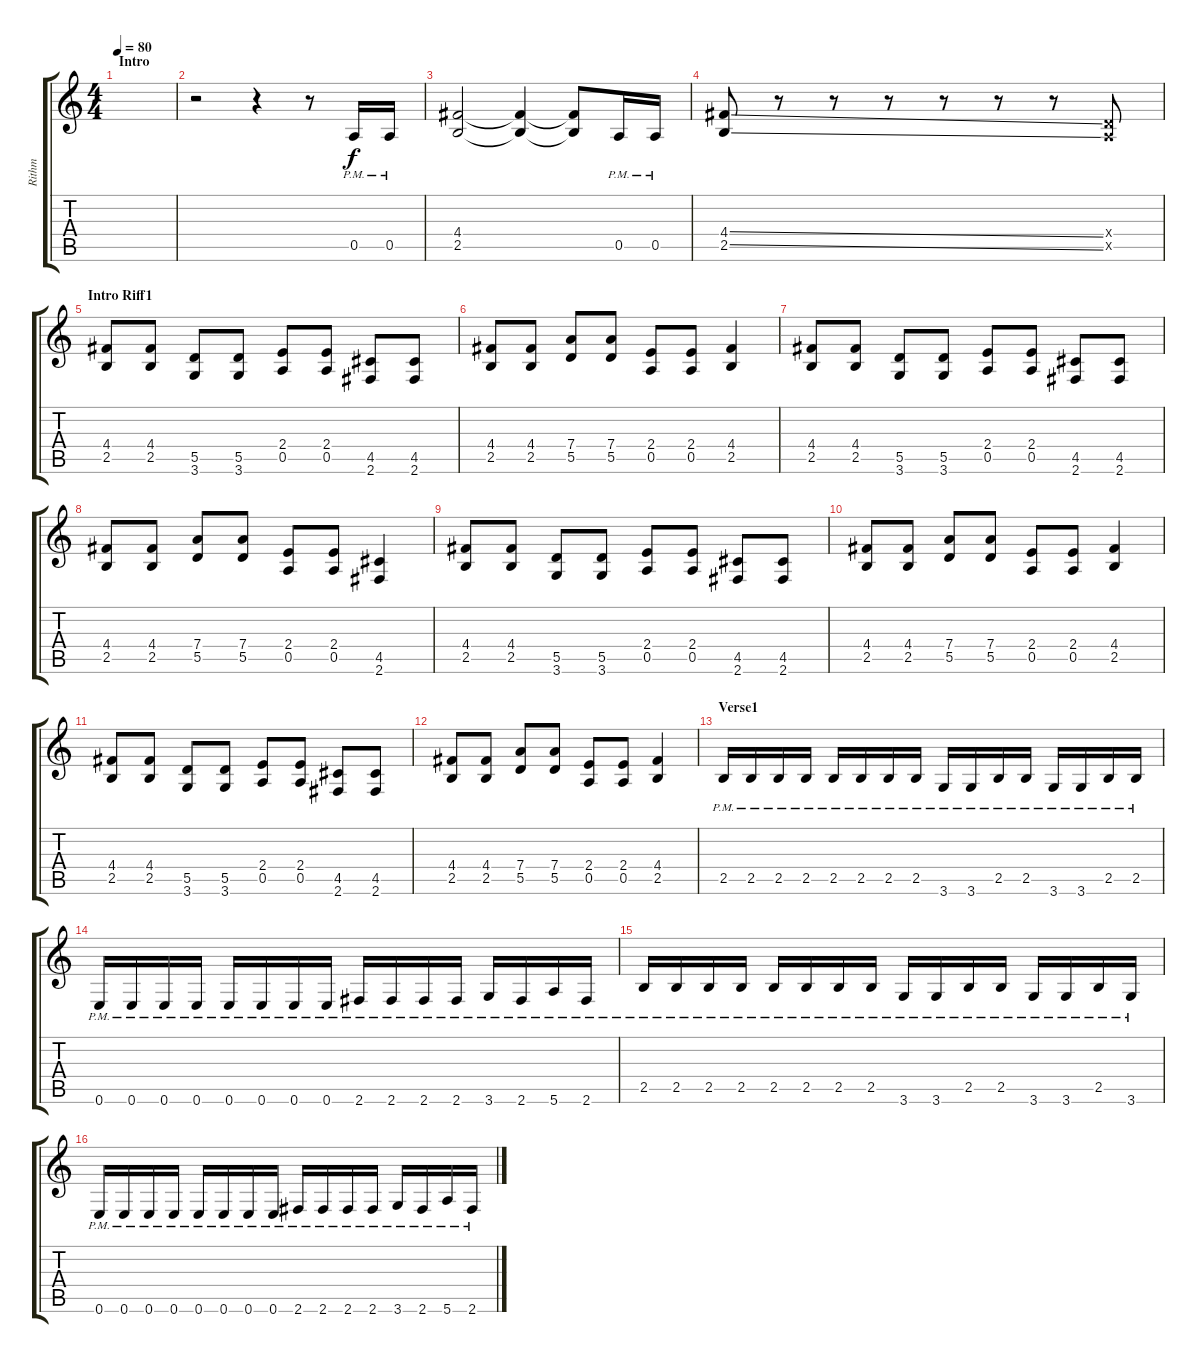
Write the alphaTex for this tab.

\track ("Rithm" "Rithm") {instrument distortionguitar}
\staff {score tabs}
\tuning (E4 B3 G3 D3 A2 E2) {hide}
\ts (4 4)
\section ("" "Intro")
\tempo 80
\clef g2
\ks c
|
r.2 r.4 r.8 0.5{pm}.16 0.5{pm}.16 |
(4.4 2.5).2 (4.4{t} 2.5{t}).4 (4.4{t} 2.5{t}).8 0.5{pm}.16 0.5{pm}.16 |
(4.4{ss} 2.5{ss}).8 r.8 r.8 r.8 r.8 r.8 r.8 (0.4{x} 0.5{x}).8 |
\section ("" "Intro Riff1")
(4.4 2.5).8 (4.4 2.5).8 (5.5 3.6).8 (5.5 3.6).8 (2.4 0.5).8 (2.4 0.5).8 (4.5 2.6).8 (4.5 2.6).8 |
(4.4 2.5).8 (4.4 2.5).8 (7.4 5.5).8 (7.4 5.5).8 (2.4 0.5).8 (2.4 0.5).8 (4.4 2.5).4 |
(4.4 2.5).8 (4.4 2.5).8 (5.5 3.6).8 (5.5 3.6).8 (2.4 0.5).8 (2.4 0.5).8 (4.5 2.6).8 (4.5 2.6).8 |
(4.4 2.5).8 (4.4 2.5).8 (7.4 5.5).8 (7.4 5.5).8 (2.4 0.5).8 (2.4 0.5).8 (4.5 2.6).4 |
(4.4 2.5).8 (4.4 2.5).8 (5.5 3.6).8 (5.5 3.6).8 (2.4 0.5).8 (2.4 0.5).8 (4.5 2.6).8 (4.5 2.6).8 |
(4.4 2.5).8 (4.4 2.5).8 (7.4 5.5).8 (7.4 5.5).8 (2.4 0.5).8 (2.4 0.5).8 (4.4 2.5).4 |
(4.4 2.5).8 (4.4 2.5).8 (5.5 3.6).8 (5.5 3.6).8 (2.4 0.5).8 (2.4 0.5).8 (4.5 2.6).8 (4.5 2.6).8 |
(4.4 2.5).8 (4.4 2.5).8 (7.4 5.5).8 (7.4 5.5).8 (2.4 0.5).8 (2.4 0.5).8 (4.4 2.5).4 |
\section ("" "Verse1")
2.5{pm}.16 2.5{pm}.16 2.5{pm}.16 2.5{pm}.16 2.5{pm}.16 2.5{pm}.16 2.5{pm}.16 2.5{pm}.16 3.6{pm}.16 3.6{pm}.16 2.5{pm}.16 2.5{pm}.16 3.6{pm}.16 3.6{pm}.16 2.5{pm}.16 2.5{pm}.16 |
0.6{pm}.16 0.6{pm}.16 0.6{pm}.16 0.6{pm}.16 0.6{pm}.16 0.6{pm}.16 0.6{pm}.16 0.6{pm}.16 2.6{pm}.16 2.6{pm}.16 2.6{pm}.16 2.6{pm}.16 3.6{pm}.16 2.6{pm}.16 5.6{pm}.16 2.6{pm}.16 |
2.5{pm}.16 2.5{pm}.16 2.5{pm}.16 2.5{pm}.16 2.5{pm}.16 2.5{pm}.16 2.5{pm}.16 2.5{pm}.16 3.6{pm}.16 3.6{pm}.16 2.5{pm}.16 2.5{pm}.16 3.6{pm}.16 3.6{pm}.16 2.5{pm}.16 3.6{pm}.16 |
0.6{pm}.16 0.6{pm}.16 0.6{pm}.16 0.6{pm}.16 0.6{pm}.16 0.6{pm}.16 0.6{pm}.16 0.6{pm}.16 2.6{pm}.16 2.6{pm}.16 2.6{pm}.16 2.6{pm}.16 3.6{pm}.16 2.6{pm}.16 5.6{pm}.16 2.6{pm}.16
